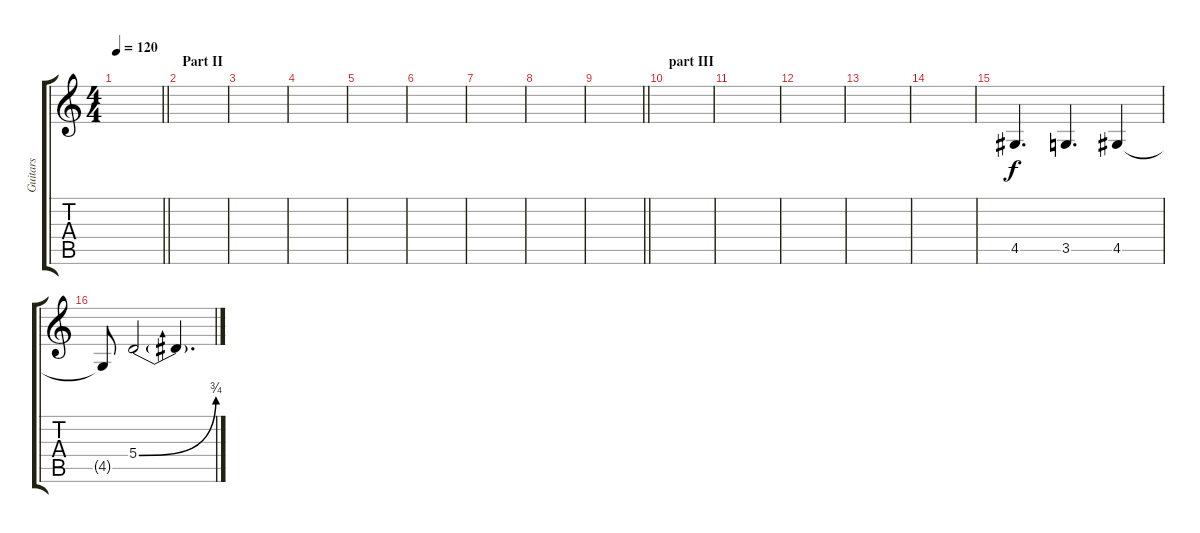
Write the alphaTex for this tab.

\track ("Guitars" "Guitars") {instrument distortionguitar}
\staff {score tabs}
\tuning (B3 Gb3 D3 A2 E2 B1) {hide}
\ts (4 4)
\tempo 120
\clef g2
\barLineRight lightlight
\ks c
|
\section ("" "Part II")
|
|
|
|
|
|
|
\barLineRight lightlight
|
\section ("" "part III")
|
|
|
|
|
4.5.4{d} 3.5.4{d} 4.5.4 |
4.5{t}.8 5.4{be (bend 0 0 60 3)}.2 5.4{t}.4{d}
